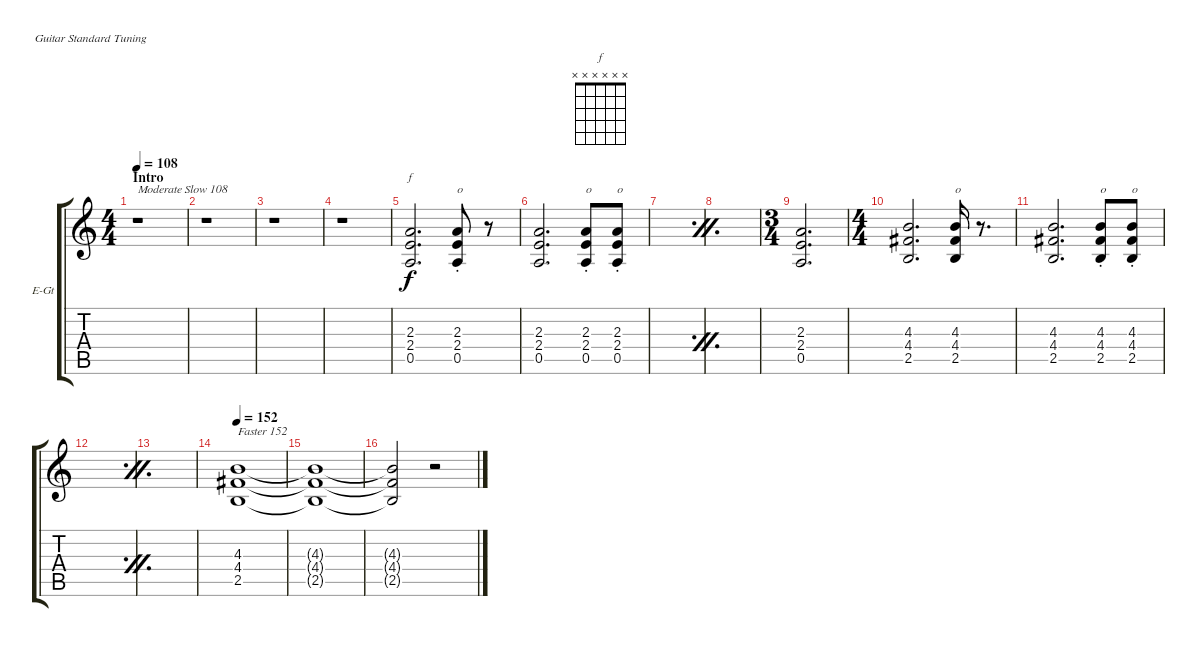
\bracketExtendMode groupsimilarinstruments
\firstSystemTrackNameOrientation horizontal
\otherSystemsTrackNameOrientation horizontal
\track ("Gtr. I" "E-Gt") {instrument overdrivenguitar}
\staff {score tabs}
\tuning (E4 B3 G3 D3 A2 E2)
\chord ("f" x x x x x x)
\ts (4 4)
\section ("" "Intro")
\tempo 108
\clef g2
\ks c
r.1{txt "Moderate Slow 108" dy f instrument overdrivenguitar} |
r.1 |
r.1 |
r.1 |
(2.3 2.4 0.5).2{d ch "f"} (2.3{st} 2.4{st} 0.5{st}).8{txt "o"} r.8 |
(2.3 2.4 0.5).2{d} (2.3{st} 2.4{st} 0.5{st}).8{txt "o"} (2.3{st} 2.4{st} 0.5{st}).8{txt "o"} |
\simile firstofdouble
|
\simile secondofdouble
|
\ts (3 4)
\simile none
(2.3 2.4 0.5).2{d} |
\ts (4 4)
(4.3 4.4 2.5).2{d} (4.3 4.4 2.5).16{txt "o"} r.8{d} |
(4.3 4.4 2.5).2{d} (4.3{st} 4.4{st} 2.5{st}).8{txt "o"} (4.3{st} 4.4{st} 2.5{st}).8{txt "o"} |
\simile firstofdouble
|
\simile secondofdouble
|
\tempo 152
\simile none
(4.3 4.4 2.5).1{txt "Faster 152"} |
(4.3{t} 4.4{t} 2.5{t}).1 |
(4.3{t} 4.4{t} 2.5{t}).2 r.2
